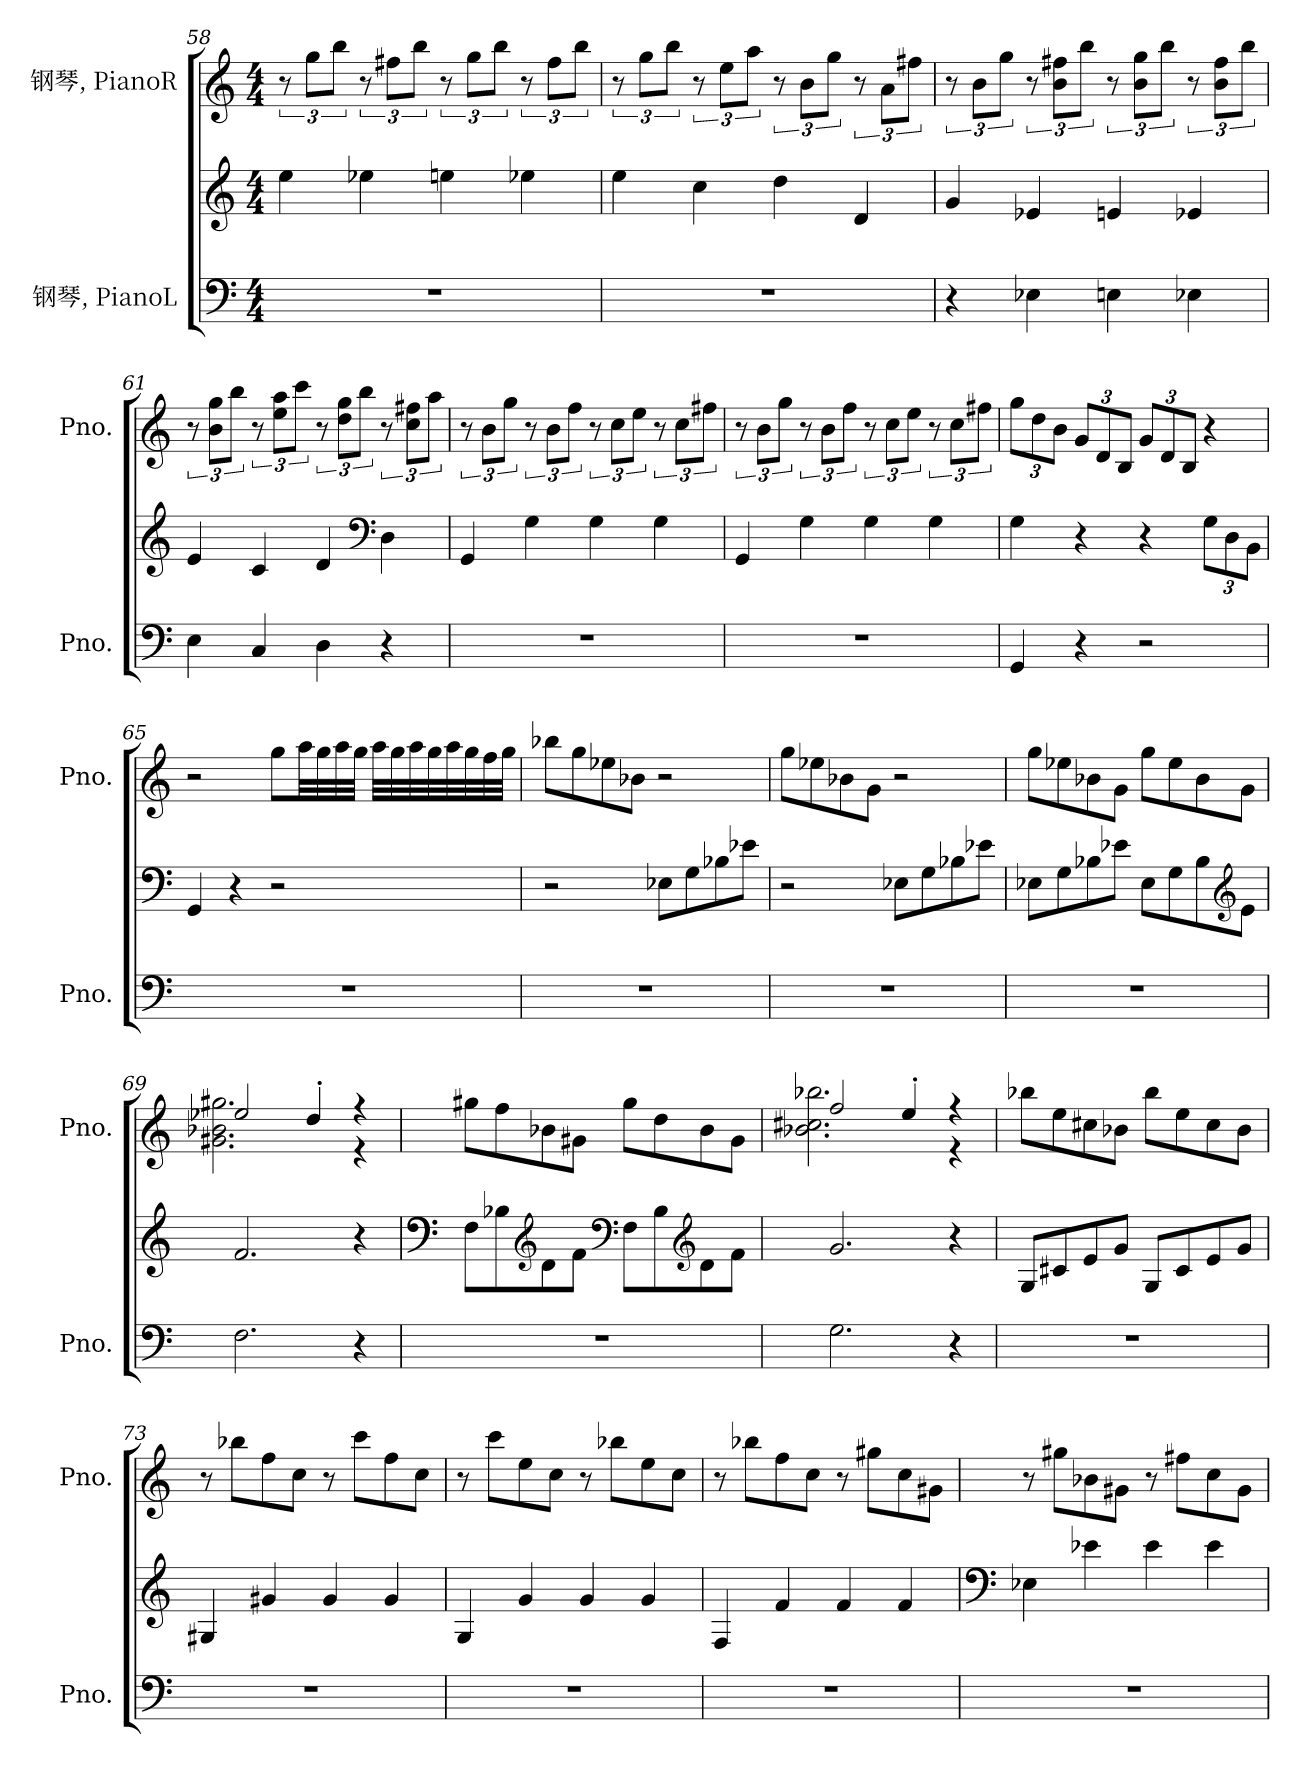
**kern	**kern	**kern
*part2	*part2	*part1
*staff3	*staff2	*staff1
*I"钢琴, PianoL	*	*I"钢琴, PianoR
*I'Pno.	*	*I'Pno.
*clefF4	*clefG2	*clefG2
*k[]	*k[]	*k[]
*M4/4	*M4/4	*M4/4
=58	=58	=58
1r	4ee\	12r
.	.	12gg\L
.	.	12bb\J
.	4ee-X\	12r
.	.	12ff#X\L
.	.	12bb\J
.	4een\	12r
.	.	12gg\L
.	.	12bb\J
.	4ee-X\	12r
.	.	12ff#\L
.	.	12bb\J
=59	=59	=59
1r	4ee\	12r
.	.	12gg\L
.	.	12bb\J
.	4cc\	12r
.	.	12ee\L
.	.	12aa\J
.	4dd\	12r
.	.	12b\L
.	.	12gg\J
.	4d/	12r
.	.	12a\L
.	.	12ff#X\J
!!LO:LB:g=z
=60	=60	=60
4r	4g/	12r
.	.	12b\L
.	.	12gg\J
4E-X\	4e-X/	12r
.	.	12b\ 12ff#X\L
.	.	12bb\J
4En\	4en/	12r
.	.	12b\ 12gg\L
.	.	12bb\J
4E-X\	4e-X/	12r
.	.	12b\ 12ff#\L
.	.	12bb\J
=61	=61	=61
4E\	4e/	12r
.	.	12b\ 12gg\L
.	.	12bb\J
4C/	4c/	12r
.	.	12ee\ 12aa\L
.	.	12ccc\J
4D\	4d/	12r
.	.	12dd\ 12gg\L
.	.	12bb\J
*	*clefF4	*
4r	4D\	12r
.	.	12cc\ 12ff#X\L
.	.	12aa\J
=62	=62	=62
1r	4GG/	12r
.	.	12b\L
.	.	12gg\J
.	4G\	12r
.	.	12b\L
.	.	12ff\J
.	4G\	12r
.	.	12cc\L
.	.	12ee\J
.	4G\	12r
.	.	12cc\L
.	.	12ff#X\J
!!LO:PB:g=z
=63	=63	=63
1r	4GG/	12r
.	.	12b\L
.	.	12gg\J
.	4G\	12r
.	.	12b\L
.	.	12ff\J
.	4G\	12r
.	.	12cc\L
.	.	12ee\J
.	4G\	12r
.	.	12cc\L
.	.	12ff#X\J
=64	=64	=64
*	*	*Xbrackettup
4GG/	4G\	12gg\L
.	.	12dd\
.	.	12b\J
4r	4r	12g/L
.	.	12d/
.	.	12B/J
2r	4r	12g/L
.	.	12d/
.	.	12B/J
*	*Xbrackettup	*
.	12G\L	4r
.	12D\	.
.	12BB\J	.
=65	=65	=65
1r	4GG/	2r
.	4r	.
.	2r	8gg\L
.	.	32aa\LL
.	.	32gg\
.	.	32aa\
.	.	32gg\JJJ
.	.	32aa\LLL
.	.	32gg\
.	.	32aa\
.	.	32gg\
.	.	32aa\
.	.	32gg\
.	.	32ff\
.	.	32gg\JJJ
!!LO:LB:g=z
=66	=66	=66
1r	2r	8bb-X\L
.	.	8gg\
.	.	8ee-X\
.	.	8b-X\J
.	8E-X\L	2r
.	8G\	.
.	8B-X\	.
.	8e-X\J	.
=67	=67	=67
1r	2r	8gg\L
.	.	8ee-X\
.	.	8b-X\
.	.	8g\J
.	8E-X\L	2r
.	8G\	.
.	8B-X\	.
.	8e-X\J	.
=68	=68	=68
1r	8E-X\L	8gg\L
.	8G\	8ee-X\
.	8B-X\	8b-X\
.	8e-X\J	8g\J
.	8E-\L	8gg\L
.	8G\	8ee-\
.	8B-\	8b-\
*	*clefG2	*
.	8e-\J	8g\J
=69	=69	=69
*	*	*^
2.F\	2.f/	2ee-X/	2.g#X\ 2.b-X\ 2.gg#X\
.	.	4dd'/	.
4r	4r	4r	4r
*	*	*v	*v
!!LO:LB:g=z
=70	=70	=70
*	*clefF4	*
1r	8F\L	8gg#X\L
.	8B-X\	8ff\
*	*clefG2	*
.	8d\	8b-X\
.	8f\J	8g#X\J
*	*clefF4	*
.	8F\L	8gg#\L
.	8B-\	8dd\
*	*clefG2	*
.	8d\	8b-\
.	8f\J	8g#\J
=71	=71	=71
*	*	*^
2.G\	2.g/	2ff/	2.b-X\ 2.cc#X\ 2.bb-X\
.	.	4ee'/	.
4r	4r	4r	4r
*	*	*v	*v
=72	=72	=72
1r	8G/L	8bb-X\L
.	8c#X/	8ee\
.	8e/	8cc#X\
.	8g/J	8b-X\J
.	8G/L	8bb-\L
.	8c#/	8ee\
.	8e/	8cc#\
.	8g/J	8b-\J
=73	=73	=73
1r	4G#X/	8r
.	.	8bb-X\L
.	4g#X/	8ff\
.	.	8cc\J
.	4g#/	8r
.	.	8ccc\L
.	4g#/	8ff\
.	.	8cc\J
!!LO:LB:g=z
=74	=74	=74
1r	4G/	8r
.	.	8ccc\L
.	4g/	8ee\
.	.	8cc\J
.	4g/	8r
.	.	8bb-X\L
.	4g/	8ee\
.	.	8cc\J
=75	=75	=75
1r	4F/	8r
.	.	8bb-X\L
.	4f/	8ff\
.	.	8cc\J
.	4f/	8r
.	.	8gg#X\L
.	4f/	8cc\
.	.	8g#X\J
=76	=76	=76
*	*clefF4	*
1r	4E-X\	8r
.	.	8gg#X\L
.	4e-X\	8b-X\
.	.	8g#X\J
.	4e-\	8r
.	.	8ff#X\L
.	4e-\	8cc\
.	.	8g#\J
=	=	=
*-	*-	*-
